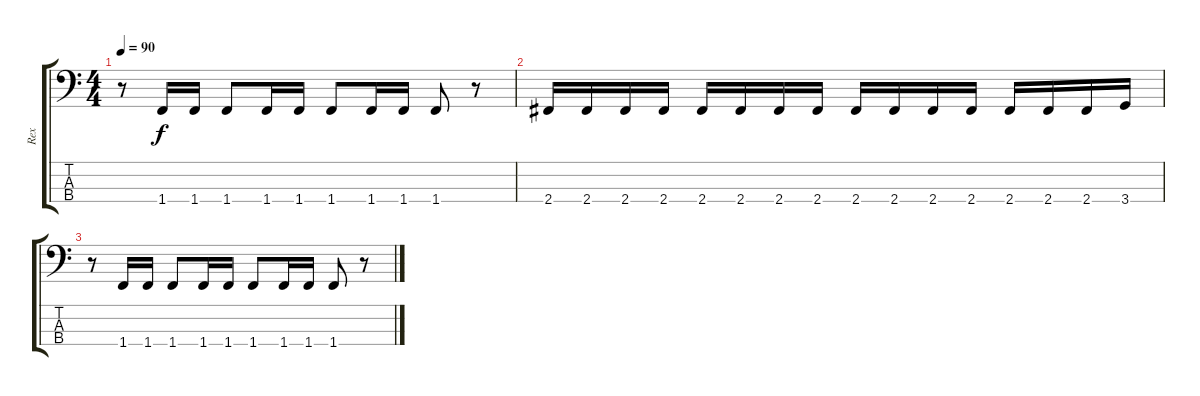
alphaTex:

\track ("Rex" "Rex") {instrument electricbasspick}
\staff {score tabs}
\tuning (G2 D2 A1 E1) {hide}
\ts (4 4)
\tempo 90
\clef f4
\ks c
r.8{dy f} 1.4.16 1.4.16 1.4.8 1.4.16 1.4.16 1.4.8 1.4.16 1.4.16 1.4.8 r.8 |
2.4.16 2.4.16 2.4.16 2.4.16 2.4.16 2.4.16 2.4.16 2.4.16 2.4.16 2.4.16 2.4.16 2.4.16 2.4.16 2.4.16 2.4.16 3.4.16 |
r.8 1.4.16 1.4.16 1.4.8 1.4.16 1.4.16 1.4.8 1.4.16 1.4.16 1.4.8 r.8
